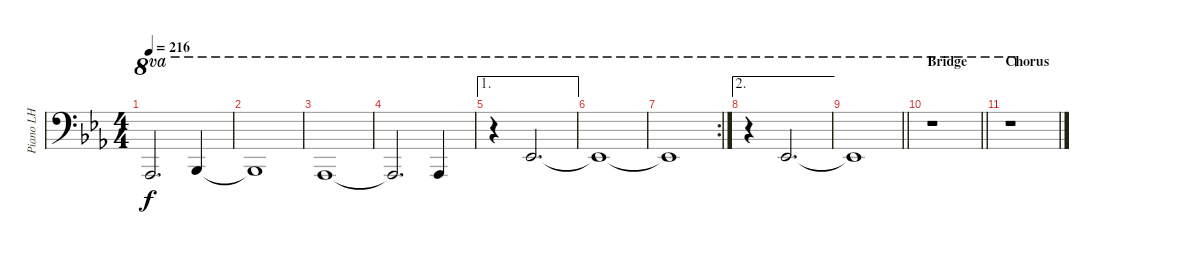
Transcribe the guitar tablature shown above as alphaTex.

\track ("Piano LH" "Piano LH") {instrument brightacousticpiano}
\staff {score}
\tuning (G2 D2 A1 E1) {hide}
\ts (4 4)
\tempo 216
\clef f4
\ks eb
11.3.2{d ot 8va dy f} 8.2.4{ot 8va} |
8.2{t}.1{ot 8va} |
11.3.1{ot 8va} |
11.3{t}.2{d ot 8va} 11.3.4{ot 8va} |
\ae 1
r.4{ot 8va} 13.2.2{d ot 8va} |
13.2{t}.1{ot 8va} |
\rc 2
13.2{t}.1{ot 8va} |
\ae 2
r.4{ot 8va} 13.2.2{d ot 8va} |
\barLineRight lightlight
13.2{t}.1{ot 8va} |
\section ("" "Bridge")
\barLineRight lightlight
r.1{ot 8va} |
\section ("" "Chorus")
r.1{ot 8va}
